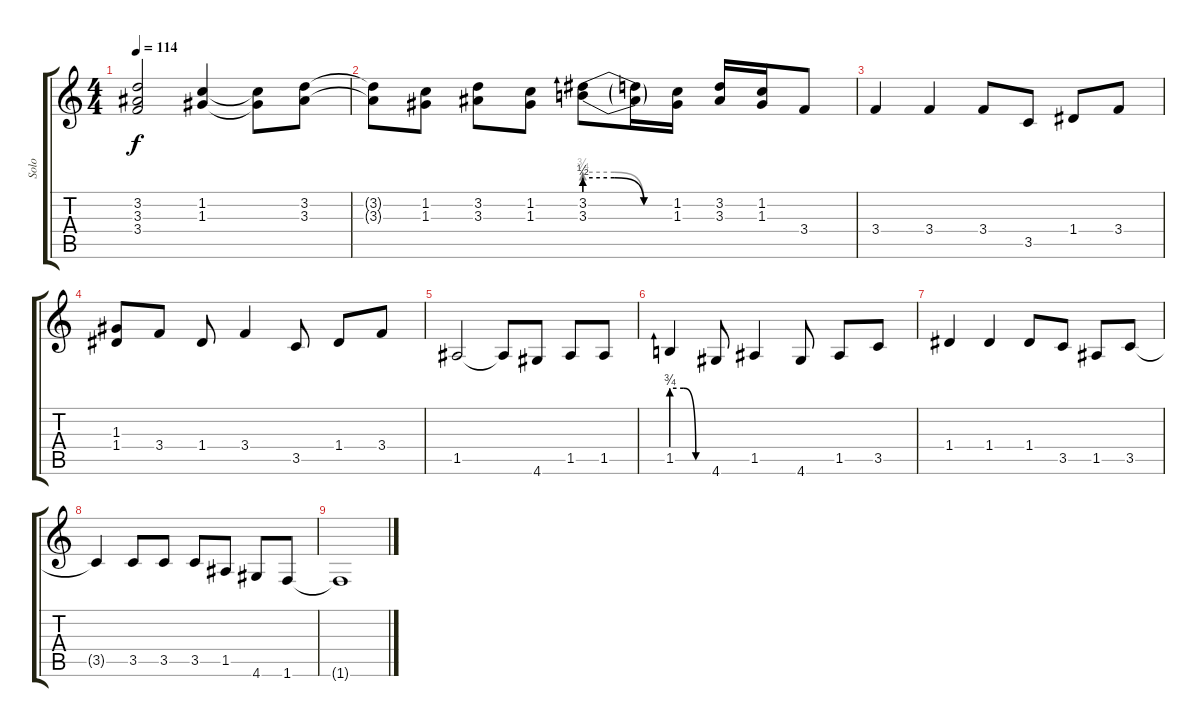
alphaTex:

\track ("Solo" "Solo") {instrument overdrivenguitar}
\staff {score tabs}
\tuning (E4 B3 G3 D3 A2 E2) {hide}
\ts (4 4)
\tempo 114
\clef g2
\ks c
(3.2 3.3 3.4).2{dy f} (1.2 1.3).4 (1.2{t} 1.3{t}).8 (3.2 3.3).8 |
(3.2{t} 3.3{t}).8 (1.2 1.3).8 (3.2 3.3).8 (1.2 1.3).8 (3.2{be (custom 0 2 20 2 40 0 60 0)} 3.3{be (custom 0 3 20 3 40 0 60 0)}).8 (3.2{t} 3.3{t}).16 (1.2 1.3).16 (3.2 3.3).16 (1.2 1.3).16 3.4.8 |
3.4.4 3.4.4 3.4.8 3.5.8 1.4.8 3.4.8 |
(1.3 1.4).8 3.4.8 1.4.8 3.4.4 3.5.8 1.4.8 3.4.8 |
1.5.2 1.5{t}.8 4.6.8 1.5.8 1.5.8 |
1.5{be (custom 0 3 20 3 40 0 60 0)}.4 4.6.8 1.5.4 4.6.8 1.5.8 3.5.8 |
1.4.4 1.4.4 1.4.8 3.5.8 1.5.8 3.5.8 |
3.5{t}.4 3.5.8 3.5.8 3.5.8 1.5.8 4.6.8 1.6.8 |
1.6{t}.1
